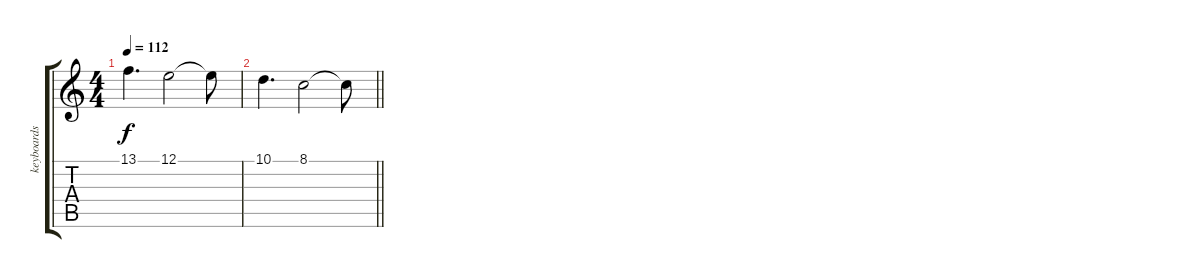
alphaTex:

\track ("keyboards" "keyboards") {instrument stringensemble1}
\staff {score tabs}
\tuning (E4 B3 G3 D3 A2 E2) {hide}
\ts (4 4)
\tempo 112
\clef g2
\ks c
13.1.4{d dy f instrument stringensemble1} 12.1.2 12.1{t}.8 |
\barLineRight lightlight
10.1.4{d instrument stringensemble1} 8.1.2 8.1{t}.8
